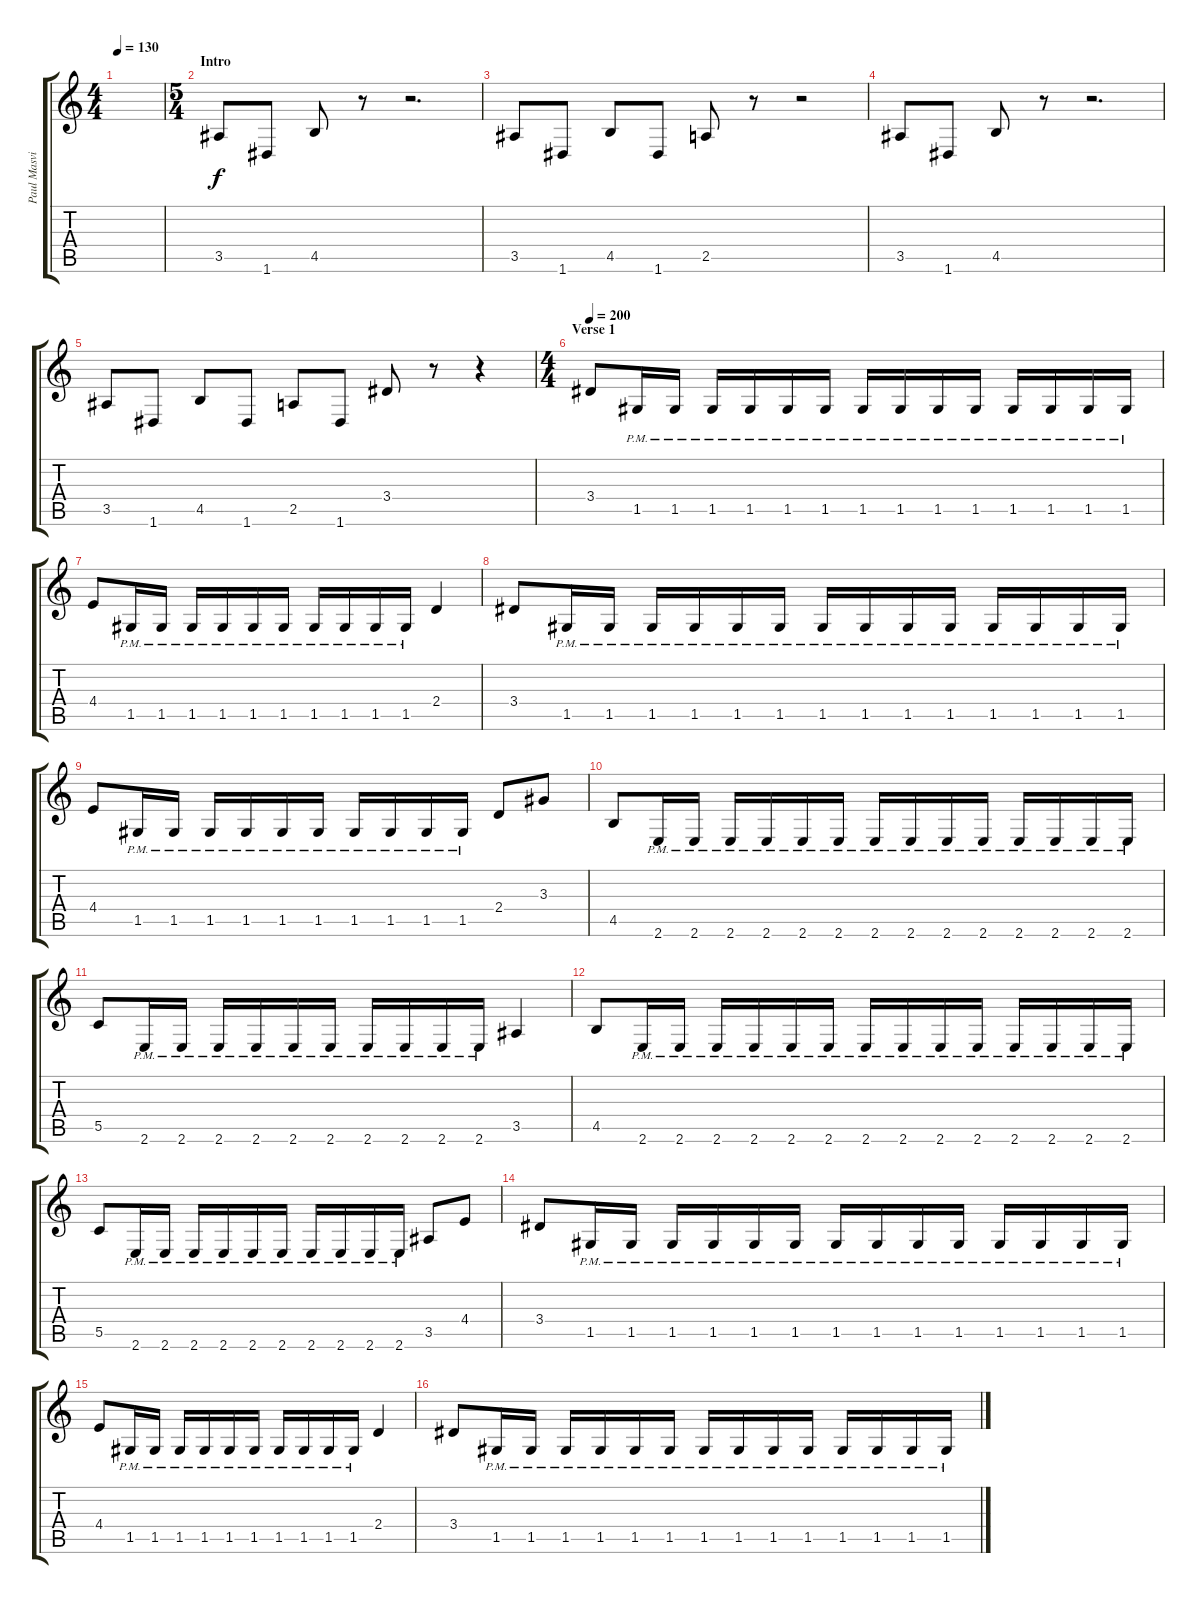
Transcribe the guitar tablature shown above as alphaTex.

\track ("Paul Masvidal" "Paul Masvi") {instrument distortionguitar}
\staff {score tabs}
\tuning (D4 A3 F3 C3 G2 D2) {hide}
\ts (4 4)
\tempo 130
\tempo 145
\tempo 130
\clef g2
\ks c
|
\ts (5 4)
\section ("" "Intro")
3.5.8 1.6.8 4.5.8 r.8 r.2{d} |
3.5.8 1.6.8 4.5.8 1.6.8 2.5.8 r.8 r.2 |
3.5.8 1.6.8 4.5.8 r.8 r.2{d} |
3.5.8 1.6.8 4.5.8 1.6.8 2.5.8 1.6.8 3.4.8 r.8 r.4 |
\ts (4 4)
\section ("" "Verse 1")
\tempo 200
3.4.8 1.5{pm}.16 1.5{pm}.16 1.5{pm}.16 1.5{pm}.16 1.5{pm}.16 1.5{pm}.16 1.5{pm}.16 1.5{pm}.16 1.5{pm}.16 1.5{pm}.16 1.5{pm}.16 1.5{pm}.16 1.5{pm}.16 1.5{pm}.16 |
4.4.8 1.5{pm}.16 1.5{pm}.16 1.5{pm}.16 1.5{pm}.16 1.5{pm}.16 1.5{pm}.16 1.5{pm}.16 1.5{pm}.16 1.5{pm}.16 1.5{pm}.16 2.4.4 |
3.4.8 1.5{pm}.16 1.5{pm}.16 1.5{pm}.16 1.5{pm}.16 1.5{pm}.16 1.5{pm}.16 1.5{pm}.16 1.5{pm}.16 1.5{pm}.16 1.5{pm}.16 1.5{pm}.16 1.5{pm}.16 1.5{pm}.16 1.5{pm}.16 |
4.4.8 1.5{pm}.16 1.5{pm}.16 1.5{pm}.16 1.5{pm}.16 1.5{pm}.16 1.5{pm}.16 1.5{pm}.16 1.5{pm}.16 1.5{pm}.16 1.5{pm}.16 2.4.8 3.3.8 |
4.5.8 2.6{pm}.16 2.6{pm}.16 2.6{pm}.16 2.6{pm}.16 2.6{pm}.16 2.6{pm}.16 2.6{pm}.16 2.6{pm}.16 2.6{pm}.16 2.6{pm}.16 2.6{pm}.16 2.6{pm}.16 2.6{pm}.16 2.6{pm}.16 |
5.5.8 2.6{pm}.16 2.6{pm}.16 2.6{pm}.16 2.6{pm}.16 2.6{pm}.16 2.6{pm}.16 2.6{pm}.16 2.6{pm}.16 2.6{pm}.16 2.6{pm}.16 3.5.4 |
4.5.8 2.6{pm}.16 2.6{pm}.16 2.6{pm}.16 2.6{pm}.16 2.6{pm}.16 2.6{pm}.16 2.6{pm}.16 2.6{pm}.16 2.6{pm}.16 2.6{pm}.16 2.6{pm}.16 2.6{pm}.16 2.6{pm}.16 2.6{pm}.16 |
5.5.8 2.6{pm}.16 2.6{pm}.16 2.6{pm}.16 2.6{pm}.16 2.6{pm}.16 2.6{pm}.16 2.6{pm}.16 2.6{pm}.16 2.6{pm}.16 2.6{pm}.16 3.5.8 4.4.8 |
3.4.8 1.5{pm}.16 1.5{pm}.16 1.5{pm}.16 1.5{pm}.16 1.5{pm}.16 1.5{pm}.16 1.5{pm}.16 1.5{pm}.16 1.5{pm}.16 1.5{pm}.16 1.5{pm}.16 1.5{pm}.16 1.5{pm}.16 1.5{pm}.16 |
4.4.8 1.5{pm}.16 1.5{pm}.16 1.5{pm}.16 1.5{pm}.16 1.5{pm}.16 1.5{pm}.16 1.5{pm}.16 1.5{pm}.16 1.5{pm}.16 1.5{pm}.16 2.4.4 |
3.4.8 1.5{pm}.16 1.5{pm}.16 1.5{pm}.16 1.5{pm}.16 1.5{pm}.16 1.5{pm}.16 1.5{pm}.16 1.5{pm}.16 1.5{pm}.16 1.5{pm}.16 1.5{pm}.16 1.5{pm}.16 1.5{pm}.16 1.5{pm}.16
